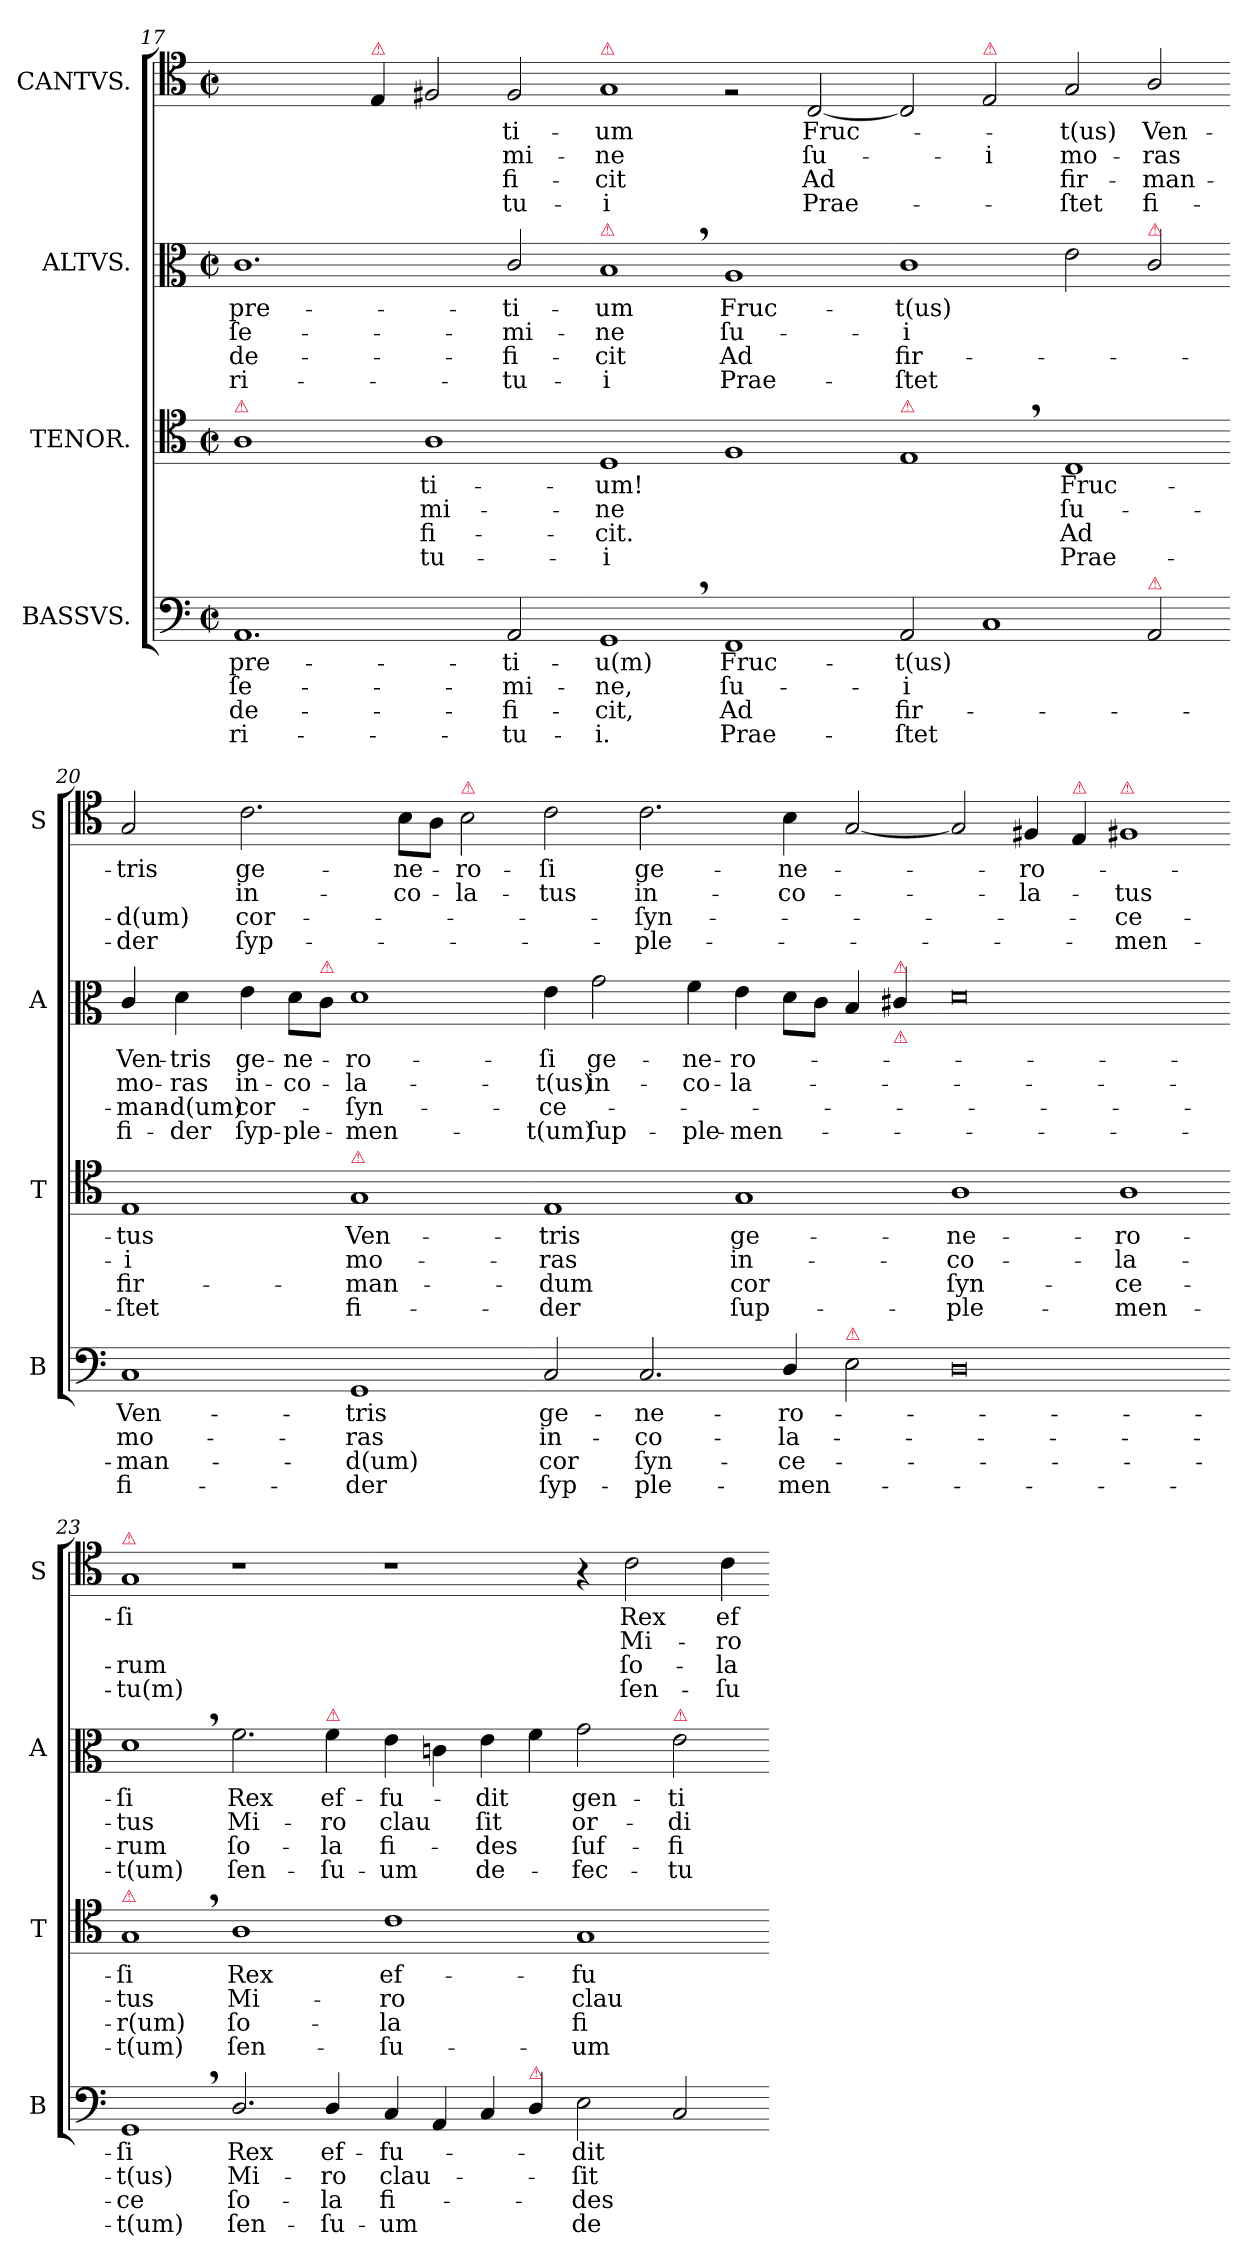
**kern	**text	**text	**text	**text	**kern	**text	**text	**text	**text	**kern	**text	**text	**text	**text	**kern	**text	**text	**text	**text
*part4	*part4	*part4	*part4	*part4	*part3	*part3	*part3	*part3	*part3	*part2	*part2	*part2	*part2	*part2	*part1	*part1	*part1	*part1	*part1
*staff4	*staff4	*staff4	*staff4	*staff4	*staff3	*staff3	*staff3	*staff3	*staff3	*staff2	*staff2	*staff2	*staff2	*staff2	*staff1	*staff1	*staff1	*staff1	*staff1
*I"BASSVS.	*	*	*	*	*I"TENOR.	*	*	*	*	*I"ALTVS.	*	*	*	*	*I"CANTVS.	*	*	*	*
*I'B	*	*	*	*	*I'T	*	*	*	*	*I'A	*	*	*	*	*I'S	*	*	*	*
*clefF4	*	*	*	*	*clefC4	*	*	*	*	*clefC3	*	*	*	*	*clefC4	*	*	*	*
*k[]	*	*	*	*	*k[]	*	*	*	*	*k[]	*	*	*	*	*k[]	*	*	*	*
*M2/1	*	*	*	*	*M2/1	*	*	*	*	*M2/1	*	*	*	*	*M2/1	*	*	*	*
*met(c|)	*	*	*	*	*met(c|)	*	*	*	*	*met(c|)	*	*	*	*	*met(c|)	*	*	*	*
=17	=17	=17	=17	=17	=17	=17	=17	=17	=17	=17	=17	=17	=17	=17	=17	=17	=17	=17	=17
!	!	!	!	!	!LO:TX:a:color=crimson:t=⚠	!	!	!	!	!	!	!	!	!	!	!	!	!	!
1.AA	pre-	ſe-	de-	ri-	1A	.	.	.	.	1.c	pre-	ſe-	de-	ri-	2ryy	.	.	.	.
.	.	.	.	.	.	.	.	.	.	.	.	.	.	.	4ryy	.	.	.	.
!	!	!	!	!	!	!	!	!	!	!	!	!	!	!	!LO:TX:a:color=crimson:t=⚠	!	!	!	!
.	.	.	.	.	.	.	.	.	.	.	.	.	.	.	4E/	.	.	.	.
.	.	.	.	.	1A	-ti-	-mi-	-fi-	-tu-	.	.	.	.	.	2F#X/	.	.	.	.
2AA/	-ti-	-mi-	-fi-	-tu-	.	.	.	.	.	2c/	-ti-	-mi-	-fi-	-tu-	2F#/	-ti-	-mi-	-fi-	-tu-
=18-	=18-	=18-	=18-	=18-	=18-	=18-	=18-	=18-	=18-	=18-	=18-	=18-	=18-	=18-	=18-	=18-	=18-	=18-	=18-
!	!	!	!	!	!	!	!	!	!	!	!	!	!	!	!LO:TX:a:color=crimson:t=⚠	!	!	!	!
!	!	!	!	!	!	!	!	!	!	!LO:TX:a:color=crimson:t=⚠	!	!	!	!	!	!	!	!	!
1GG,<	-u(m)	-ne,	-cit,	-i.	1D	-um!	-ne	cit.	-i	1B,<	-um	-ne	-cit	-i	1G	-um	-ne	-cit	-i
1FF	Fruc-	ſu-	Ad	Prae-	1F	.	.	.	.	1A	Fruc-	ſu-	Ad	Prae-	2rF	.	.	.	.
.	.	.	.	.	.	.	.	.	.	.	.	.	.	.	[2C/	Fruc-	ſu-	Ad	Prae-
=19-	=19-	=19-	=19-	=19-	=19-	=19-	=19-	=19-	=19-	=19-	=19-	=19-	=19-	=19-	=19-	=19-	=19-	=19-	=19-
!	!	!	!	!	!LO:TX:a:color=crimson:t=⚠	!	!	!	!	!	!	!	!	!	!	!	!	!	!
2AA/	-t(us)	-i	fir-	ſtet	1E,<	.	.	.	.	1c	-t(us)	-i	fir-	ſtet	2C/]	.	.	.	.
!	!	!	!	!	!	!	!	!	!	!	!	!	!	!	!LO:TX:a:color=crimson:t=⚠	!	!	!	!
1C	.	.	.	.	.	.	.	.	.	.	.	.	.	.	2E/	.	-i	.	.
.	.	.	.	.	1C	Fruc-	ſu-	Ad	Prae-	2e\	.	.	.	.	2G/	-t(us)	mo-	fir-	-ſtet
!	!	!	!	!	!	!	!	!	!	!LO:TX:a:color=crimson:t=⚠	!	!	!	!	!	!	!	!	!
!LO:TX:a:color=crimson:t=⚠	!	!	!	!	!	!	!	!	!	!	!	!	!	!	!	!	!	!	!
2AA/	.	.	.	.	.	.	.	.	.	2c/	.	.	.	.	2A/	Ven-	-ras	-man-	fi-
=20-	=20-	=20-	=20-	=20-	=20-	=20-	=20-	=20-	=20-	=20-	=20-	=20-	=20-	=20-	=20-	=20-	=20-	=20-	=20-
1C	Ven-	mo-	-man-	fi-	1E	-tus	-i	fir-	-ſtet	4c/	Ven-	mo-	-man-	fi-	2G/	-tris	.	-d(um)	-der
.	.	.	.	.	.	.	.	.	.	4d\	-tris	-ras	-d(um)	-der	.	.	.	.	.
.	.	.	.	.	.	.	.	.	.	4e\	ge-	in-	cor-	ſyp-	2.c\	ge-	in-	cor-	ſyp-
.	.	.	.	.	.	.	.	.	.	8d\L	-ne-	-co-	.	-ple-	.	.	.	.	.
!	!	!	!	!	!	!	!	!	!	!LO:TX:a:color=crimson:t=⚠	!	!	!	!	!	!	!	!	!
.	.	.	.	.	.	.	.	.	.	8c\J	.	.	.	.	.	.	.	.	.
!	!	!	!	!	!LO:TX:a:color=crimson:t=⚠	!	!	!	!	!	!	!	!	!	!	!	!	!	!
1GG	-tris	-ras	-d(um)	-der	1G	Ven-	mo-	-man-	fi-	1d	-ro-	-la-	-ſyn-	-men-	.	.	.	.	.
.	.	.	.	.	.	.	.	.	.	.	.	.	.	.	8B\L	-ne-	-co-	.	.
.	.	.	.	.	.	.	.	.	.	.	.	.	.	.	8A\J	.	.	.	.
!	!	!	!	!	!	!	!	!	!	!	!	!	!	!	!LO:TX:a:color=crimson:t=⚠	!	!	!	!
.	.	.	.	.	.	.	.	.	.	.	.	.	.	.	2B\	-ro-	-la-	.	.
=21-	=21-	=21-	=21-	=21-	=21-	=21-	=21-	=21-	=21-	=21-	=21-	=21-	=21-	=21-	=21-	=21-	=21-	=21-	=21-
2C/	ge-	in-	cor	ſyp-	1E	-tris	-ras	-dum	-der	4e\	-ſi	-t(us)	-ce-	-t(um)	2c\	-ſi	-tus	.	.
.	.	.	.	.	.	.	.	.	.	2g\	ge-	in-	.	ſup-	.	.	.	.	.
2.C/	-ne-	-co-	-ſyn-	-ple-	.	.	.	.	.	.	.	.	.	.	2.c\	ge-	in-	-ſyn-	-ple-
.	.	.	.	.	.	.	.	.	.	4f\	-ne-	-co-	.	-ple-	.	.	.	.	.
.	.	.	.	.	1G	ge-	in-	cor	ſup-	4e\	-ro-	-la-	.	-men-	.	.	.	.	.
4D/	-ro-	-la-	-ce-	-men-	.	.	.	.	.	8d\L	.	.	.	.	4B\	-ne-	-co-	.	.
.	.	.	.	.	.	.	.	.	.	8c\J	.	.	.	.	.	.	.	.	.
!LO:TX:a:color=crimson:t=⚠	!	!	!	!	!	!	!	!	!	!	!	!	!	!	!	!	!	!	!
2E\	.	.	.	.	.	.	.	.	.	4B/	.	.	.	.	[2G/	.	.	.	.
!	!	!	!	!	!	!	!	!	!	!LO:TX:a:color=crimson:t=⚠	!	!	!	!	!	!	!	!	!
!	!	!	!	!	!	!	!	!	!	!LO:TX:b:color=crimson:t=⚠	!	!	!	!	!	!	!	!	!
.	.	.	.	.	.	.	.	.	.	4c#X/	.	.	.	.	.	.	.	.	.
=22-	=22-	=22-	=22-	=22-	=22-	=22-	=22-	=22-	=22-	=22-	=22-	=22-	=22-	=22-	=22-	=22-	=22-	=22-	=22-
0D	.	.	.	.	1A	-ne-	-co-	ſyn-	-ple-	0d	.	.	.	.	2G/]	.	.	.	.
.	.	.	.	.	.	.	.	.	.	.	.	.	.	.	4F#X/	-ro-	-la-	.	.
!	!	!	!	!	!	!	!	!	!	!	!	!	!	!	!LO:TX:a:color=crimson:t=⚠	!	!	!	!
.	.	.	.	.	.	.	.	.	.	.	.	.	.	.	4E/	.	.	.	.
!	!	!	!	!	!	!	!	!	!	!	!	!	!	!	!LO:TX:a:color=crimson:t=⚠	!	!	!	!
.	.	.	.	.	1A	-ro-	-la-	-ce-	-men-	.	.	.	.	.	1F#X	.	-tus	-ce-	-men-
=23-	=23-	=23-	=23-	=23-	=23-	=23-	=23-	=23-	=23-	=23-	=23-	=23-	=23-	=23-	=23-	=23-	=23-	=23-	=23-
!	!	!	!	!	!	!	!	!	!	!	!	!	!	!	!LO:TX:a:color=crimson:t=⚠	!	!	!	!
!	!	!	!	!	!LO:TX:a:color=crimson:t=⚠	!	!	!	!	!	!	!	!	!	!	!	!	!	!
1GG,<	-ſi	-t(us)	-ce	-t(um)	1G,<	-ſi	-tus	-r(um)	-t(um)	1d,<	-ſi	-tus	-rum	-t(um)	1G	-ſi	.	-rum	-tu(m)
2.D/	Rex	Mi-	ſo-	ſen-	1A	Rex	Mi-	ſo-	ſen-	2.f\	Rex	Mi-	ſo-	ſen-	1r	.	.	.	.
!	!	!	!	!	!	!	!	!	!	!LO:TX:a:color=crimson:t=⚠	!	!	!	!	!	!	!	!	!
4D/	ef-	-ro	-la	-ſu-	.	.	.	.	.	4f\	ef-	-ro	-la	-ſu-	.	.	.	.	.
=24-	=24-	=24-	=24-	=24-	=24-	=24-	=24-	=24-	=24-	=24-	=24-	=24-	=24-	=24-	=24-	=24-	=24-	=24-	=24-
4C/	-fu-	clau-	fi-	-um	1c	ef-	-ro	-la	-ſu-	4e\	-fu-	clau	fi-	-um	1r	.	.	.	.
4AA/	.	.	.	.	.	.	.	.	.	4cn\	.	.	.	.	.	.	.	.	.
4C/	.	.	.	.	.	.	.	.	.	4e\	-dit	-ſit	-des	de-	.	.	.	.	.
!LO:TX:a:color=crimson:t=⚠	!	!	!	!	!	!	!	!	!	!	!	!	!	!	!	!	!	!	!
4D/	.	.	.	.	.	.	.	.	.	4f\	.	.	.	.	.	.	.	.	.
2E\	-dit	-ſit	-des	de	1G	-fu-	clau-	fi-	-um	2g\	gen-	or-	ſuf-	-fec-	4r	.	.	.	.
.	.	.	.	.	.	.	.	.	.	.	.	.	.	.	2c\	Rex	Mi-	ſo-	ſen-
!	!	!	!	!	!	!	!	!	!	!LO:TX:a:color=crimson:t=⚠	!	!	!	!	!	!	!	!	!
2C/	.	.	.	.	.	.	.	.	.	2e\	-ti-	-di-	-fi-	-tu-	.	.	.	.	.
.	.	.	.	.	.	.	.	.	.	.	.	.	.	.	4c\	ef-	-ro	-la	-ſu-
=-	=-	=-	=-	=-	=-	=-	=-	=-	=-	=-	=-	=-	=-	=-	=-	=-	=-	=-	=-
*-	*-	*-	*-	*-	*-	*-	*-	*-	*-	*-	*-	*-	*-	*-	*-	*-	*-	*-	*-
